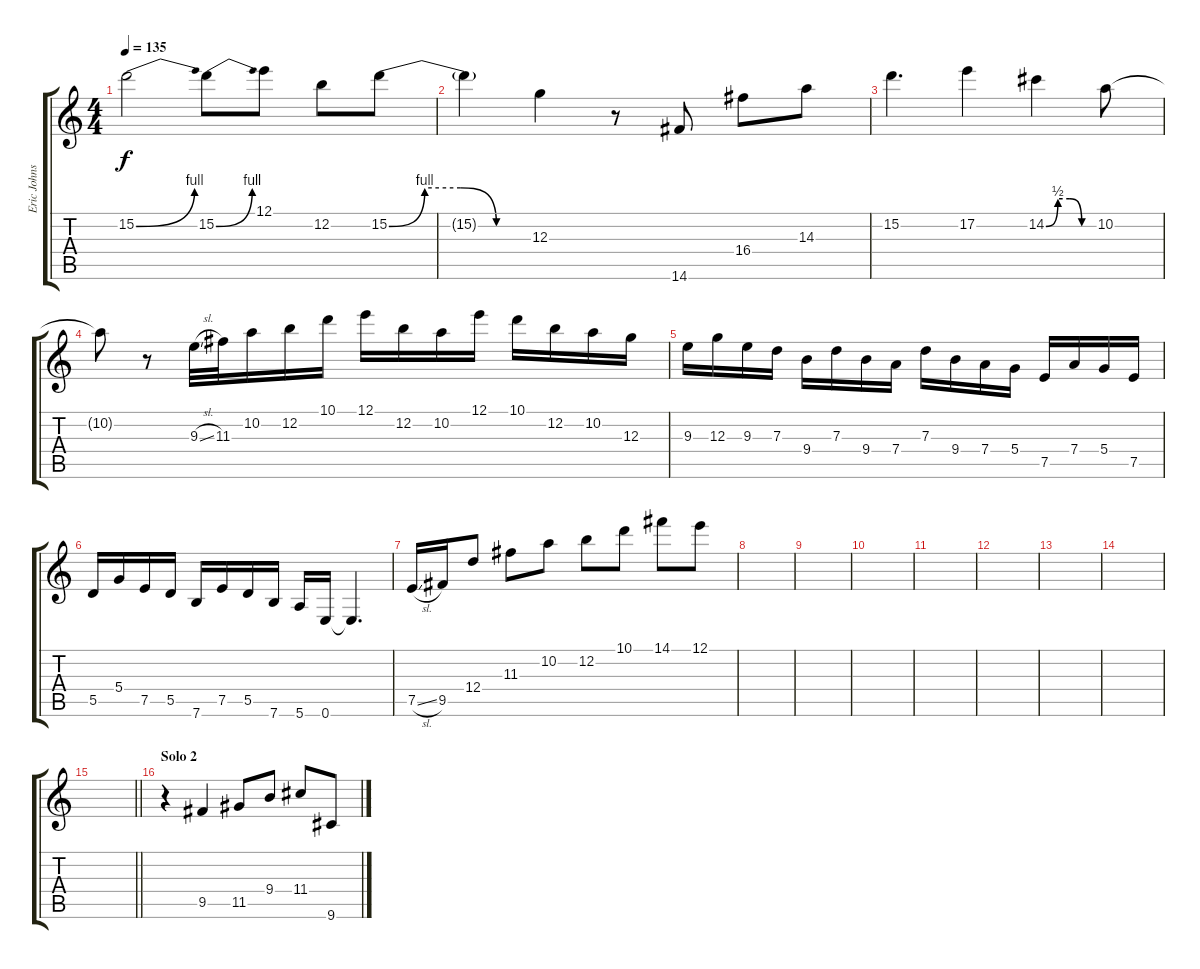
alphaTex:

\track ("Eric Johnson (Distortion Efects)" "Eric Johns") {instrument distortionguitar}
\staff {score tabs}
\tuning (E4 B3 G3 D3 A2 E2) {hide}
\ts (4 4)
\tempo 135
\clef g2
\ks c
15.2{be (bend 0 0 60 4)}.2{dy f} 15.2{be (bend 0 0 60 4)}.8 12.1.8 12.2.8 15.2{be (custom 0 0 15 4 30 4 45 0 60 0)}.8 |
15.2{t}.4 12.3.4 r.8 14.6.8 16.4.8 14.3.8 |
15.2.4{d} 17.2.4 14.2{be (custom 0 0 15 2 30 2 45 0 60 0)}.4 10.2.8 |
10.2{t}.8 r.8 9.3{sl}.32 11.3.32 10.2.16 12.2.16 10.1.16 12.1.16 12.2.16 10.2.16 12.1.16 10.1.16 12.2.16 10.2.16 12.3.16 |
9.3.16 12.3.16 9.3.16 7.3.16 9.4.16 7.3.16 9.4.16 7.4.16 7.3.16 9.4.16 7.4.16 5.4.16 7.5.16 7.4.16 5.4.16 7.5.16 |
5.5.16 5.4.16 7.5.16 5.5.16 7.6.16 7.5.16 5.5.16 7.6.16 5.6.16 0.6.16 0.6{t}.4{d} |
7.5{sl}.16 9.5.16 12.4.8 11.3.8 10.2.8 12.2.8 10.1.8 14.1.8 12.1.8 |
|
|
|
|
|
|
|
\barLineRight lightlight
|
\section ("" "Solo 2")
r.4 9.5.4 11.5.8 9.4.8 11.4.8 9.6.8
